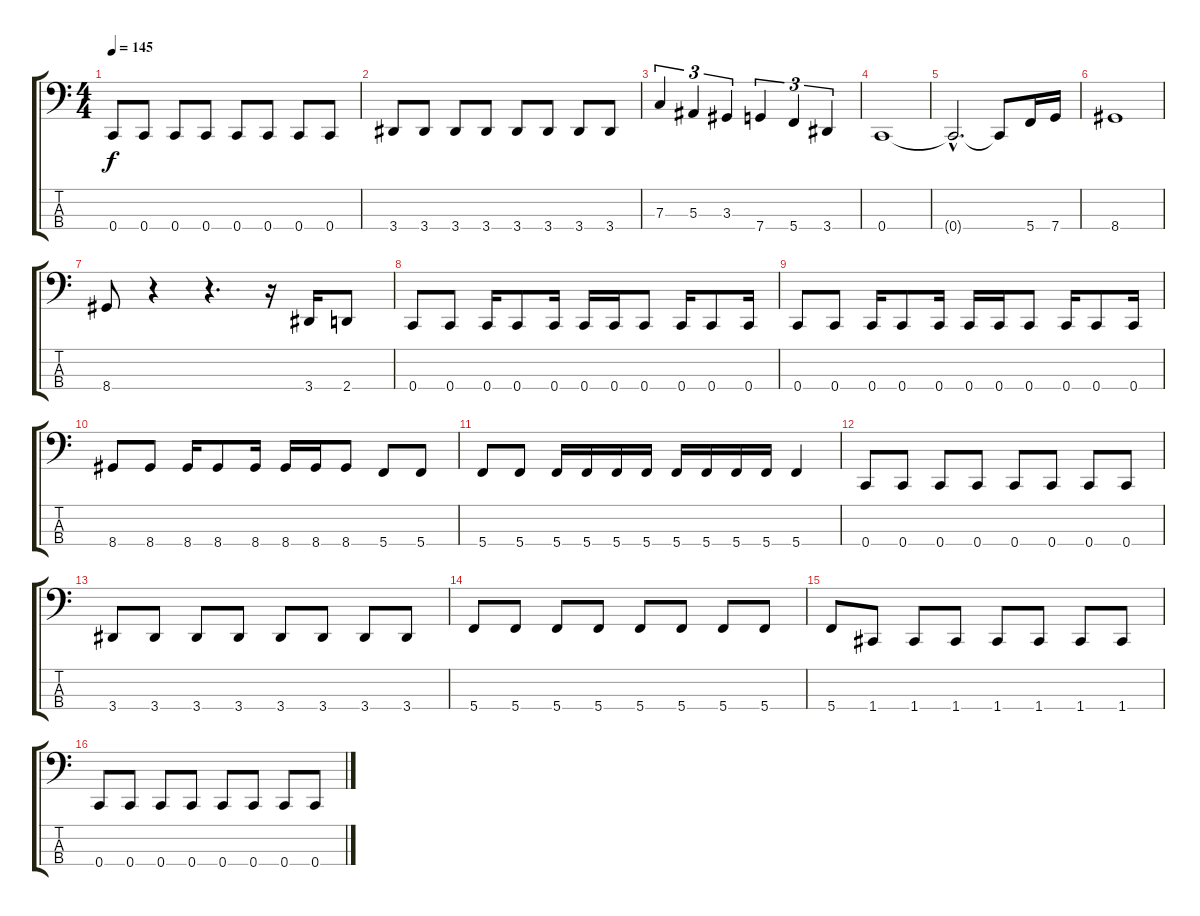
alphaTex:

\track "" {instrument electricbasspick}
\staff {score tabs}
\tuning (Eb2 Bb1 F1 C1) {hide}
\ts (4 4)
\tempo 145
\clef f4
\ks c
0.4.8{dy f} 0.4.8 0.4.8 0.4.8 0.4.8 0.4.8 0.4.8 0.4.8 |
3.4.8 3.4.8 3.4.8 3.4.8 3.4.8 3.4.8 3.4.8 3.4.8 |
7.3.4{tu (3 2)} 5.3.4{tu (3 2)} 3.3.4{tu (3 2)} 7.4.4{tu (3 2)} 5.4.4{tu (3 2)} 3.4.4{tu (3 2)} |
0.4.1 |
0.4{hac t}.2{d} 0.4{t}.8 5.4.16 7.4.16 |
8.4.1 |
8.4.8 r.4 r.4{d} r.16 3.4.16 2.4.8 |
0.4.8 0.4.8 0.4.16 0.4.8 0.4.16 0.4.16 0.4.16 0.4.8 0.4.16 0.4.8 0.4.16 |
0.4.8 0.4.8 0.4.16 0.4.8 0.4.16 0.4.16 0.4.16 0.4.8 0.4.16 0.4.8 0.4.16 |
8.4.8 8.4.8 8.4.16 8.4.8 8.4.16 8.4.16 8.4.16 8.4.8 5.4.8 5.4.8 |
5.4.8 5.4.8 5.4.16 5.4.16 5.4.16 5.4.16 5.4.16 5.4.16 5.4.16 5.4.16 5.4.4 |
0.4.8 0.4.8 0.4.8 0.4.8 0.4.8 0.4.8 0.4.8 0.4.8 |
3.4.8 3.4.8 3.4.8 3.4.8 3.4.8 3.4.8 3.4.8 3.4.8 |
5.4.8 5.4.8 5.4.8 5.4.8 5.4.8 5.4.8 5.4.8 5.4.8 |
5.4.8 1.4.8 1.4.8 1.4.8 1.4.8 1.4.8 1.4.8 1.4.8 |
0.4.8 0.4.8 0.4.8 0.4.8 0.4.8 0.4.8 0.4.8 0.4.8
